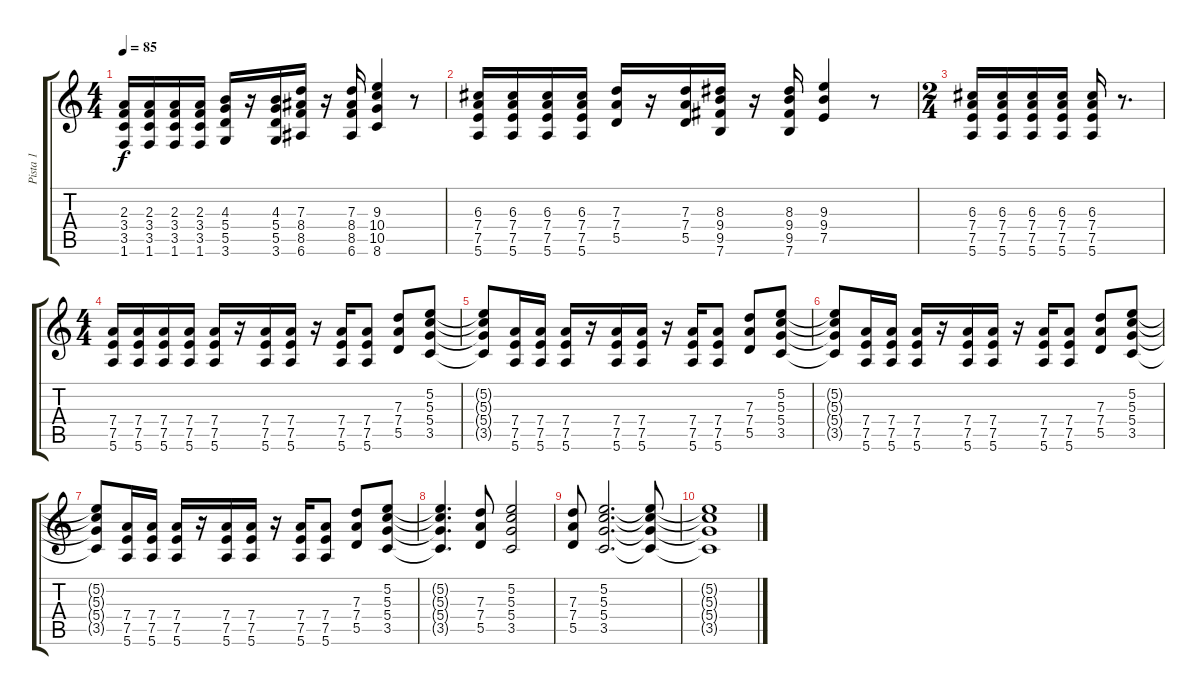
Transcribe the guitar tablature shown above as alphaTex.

\track ("Pista 1" "Pista 1") {instrument electricguitarclean}
\staff {score tabs}
\tuning (E4 B3 G3 D3 A2 E2) {hide}
\ts (4 4)
\tempo 85
\clef g2
\ks c
(2.3 3.4 3.5 1.6).16{dy f} (2.3 3.4 3.5 1.6).16 (2.3 3.4 3.5 1.6).16 (2.3 3.4 3.5 1.6).16 (4.3 5.4 5.5 3.6).16 r.16 (4.3 5.4 5.5 3.6).16 (7.3 8.4 8.5 6.6).16 r.16 (7.3 8.4 8.5 6.6).16 (9.3 10.4 10.5 8.6).4 r.8 |
(6.3 7.4 7.5 5.6).16 (6.3 7.4 7.5 5.6).16 (6.3 7.4 7.5 5.6).16 (6.3 7.4 7.5 5.6).16 (7.3 7.4 5.5).16 r.16 (7.3 7.4 5.5).16 (8.3 9.4 9.5 7.6).16 r.16 (8.3 9.4 9.5 7.6).16 (9.3 9.4 7.5).4 r.8 |
\ts (2 4)
(6.3 7.4 7.5 5.6).16 (6.3 7.4 7.5 5.6).16 (6.3 7.4 7.5 5.6).16 (6.3 7.4 7.5 5.6).16 (6.3 7.4 7.5 5.6).16 r.8{d} |
\ts (4 4)
(7.4 7.5 5.6).16 (7.4 7.5 5.6).16 (7.4 7.5 5.6).16 (7.4 7.5 5.6).16 (7.4 7.5 5.6).16 r.16 (7.4 7.5 5.6).16 (7.4 7.5 5.6).16 r.16 (7.4 7.5 5.6).16 (7.4 7.5 5.6).8 (7.3 7.4 5.5).8 (5.2 5.3 5.4 3.5).8 |
(5.2{t} 5.3{t} 5.4{t} 3.5{t}).8 (7.4 7.5 5.6).16 (7.4 7.5 5.6).16 (7.4 7.5 5.6).16 r.16 (7.4 7.5 5.6).16 (7.4 7.5 5.6).16 r.16 (7.4 7.5 5.6).16 (7.4 7.5 5.6).8 (7.3 7.4 5.5).8 (5.2 5.3 5.4 3.5).8 |
(5.2{t} 5.3{t} 5.4{t} 3.5{t}).8 (7.4 7.5 5.6).16 (7.4 7.5 5.6).16 (7.4 7.5 5.6).16 r.16 (7.4 7.5 5.6).16 (7.4 7.5 5.6).16 r.16 (7.4 7.5 5.6).16 (7.4 7.5 5.6).8 (7.3 7.4 5.5).8 (5.2 5.3 5.4 3.5).8 |
(5.2{t} 5.3{t} 5.4{t} 3.5{t}).8 (7.4 7.5 5.6).16 (7.4 7.5 5.6).16 (7.4 7.5 5.6).16 r.16 (7.4 7.5 5.6).16 (7.4 7.5 5.6).16 r.16 (7.4 7.5 5.6).16 (7.4 7.5 5.6).8 (7.3 7.4 5.5).8 (5.2 5.3 5.4 3.5).8 |
(5.2{t} 5.3{t} 5.4{t} 3.5{t}).4{d} (7.3 7.4 5.5).8 (5.2 5.3 5.4 3.5).2 |
(7.3 7.4 5.5).8 (5.2 5.3 5.4 3.5).2{d} (5.2{t} 5.3{t} 5.4{t} 3.5{t}).8 |
(5.2{t} 5.3{t} 5.4{t} 3.5{t}).1
